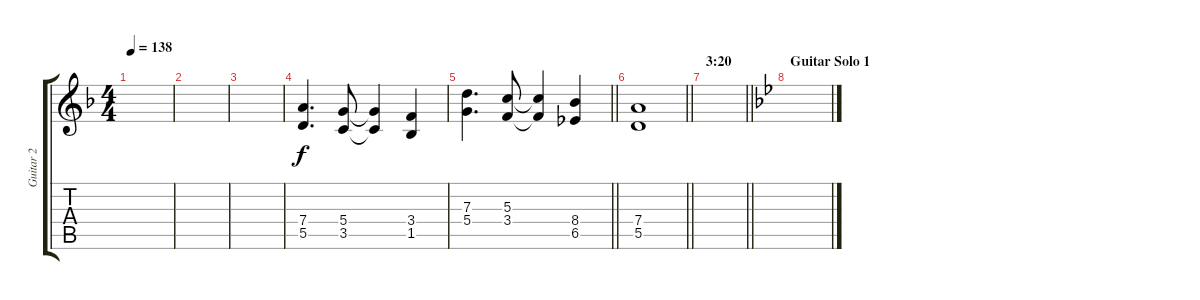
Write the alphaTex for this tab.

\track ("Guitar 2" "Guitar 2") {instrument distortionguitar}
\staff {score tabs}
\tuning (E4 B3 G3 D3 A2 E2) {hide}
\ts (4 4)
\tempo 138
\clef g2
\ks f
|
|
|
(7.4 5.5).4{d} (5.4 3.5).8 (5.4{t} 3.5{t}).4 (3.4 1.5).4 |
\barLineRight lightlight
(7.3 5.4).4{d} (5.3 3.4).8 (5.3{t} 3.4{t}).4 (8.4 6.5).4 |
\barLineRight lightlight
(7.4 5.5).1 |
\section ("" "3:20")
\barLineRight lightlight
|
\section ("" "Guitar Solo 1")
\ks bb
